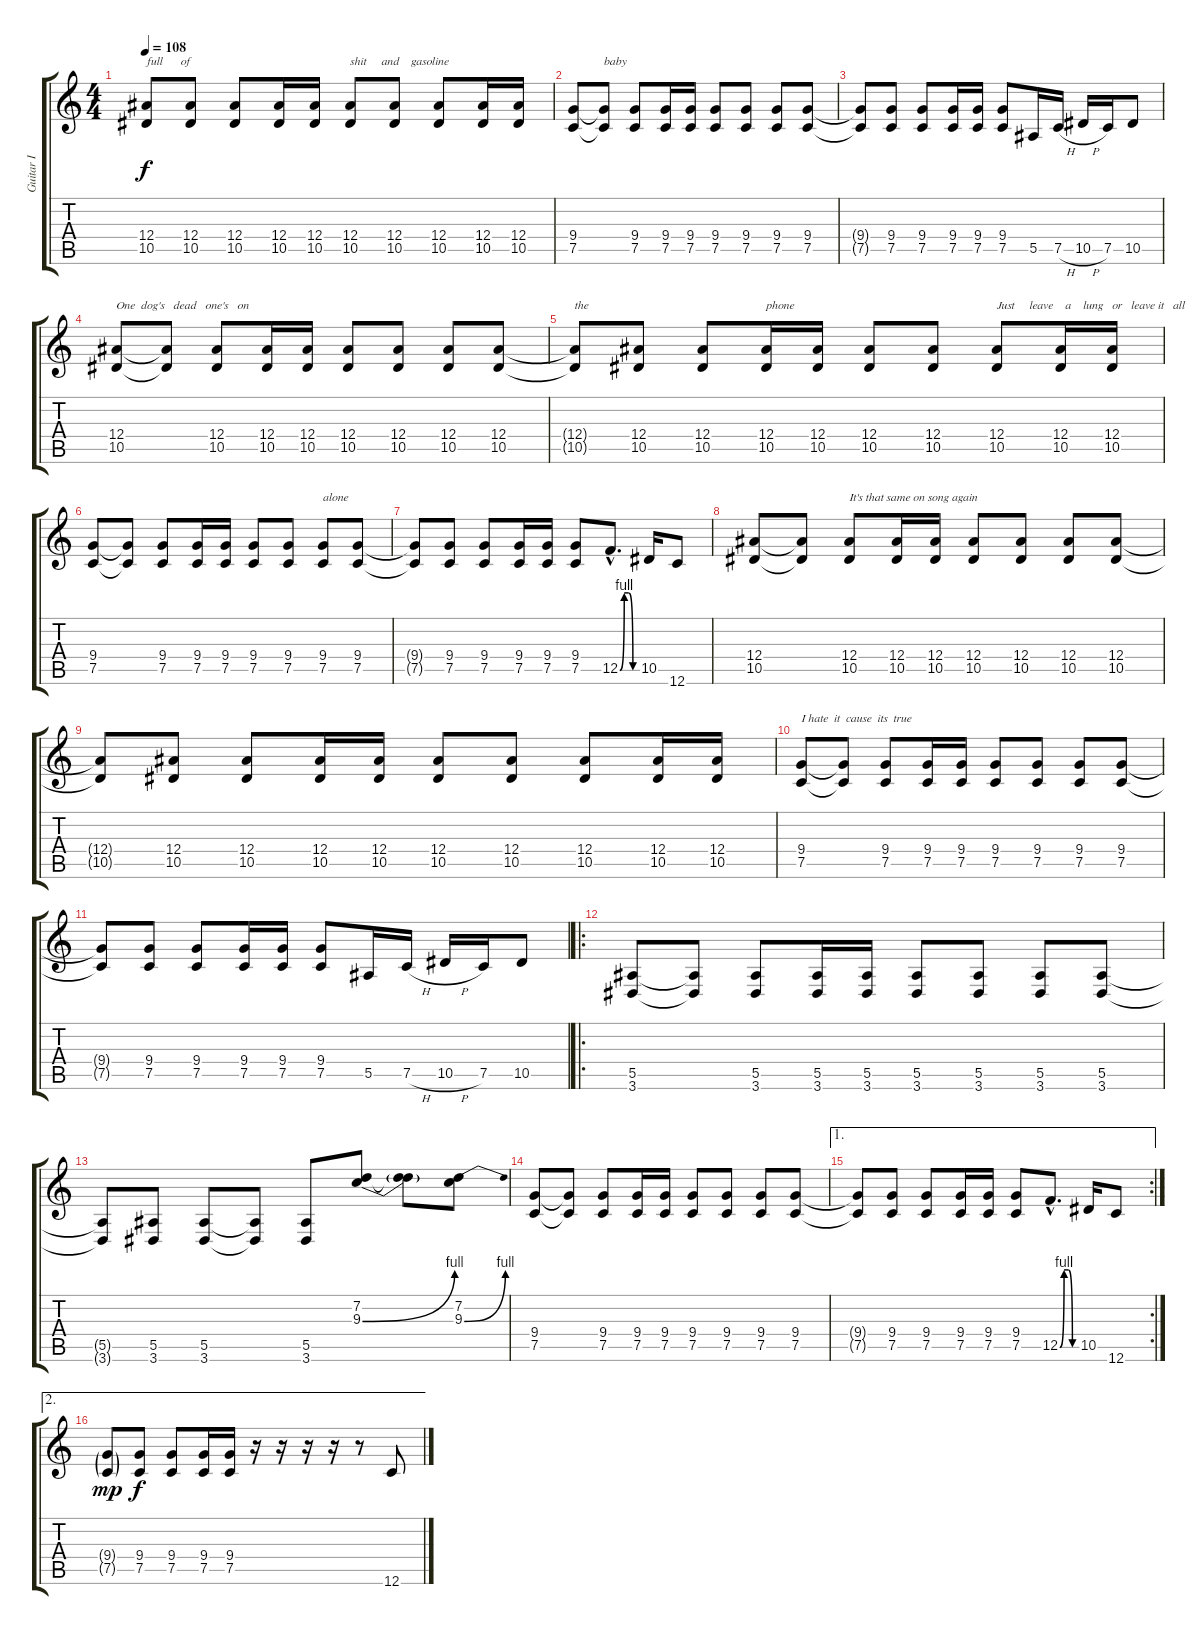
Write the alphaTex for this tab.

\track ("Guitar I" "Guitar I") {instrument overdrivenguitar}
\staff {score tabs}
\tuning (C4 G3 Eb3 Bb2 F2 C2) {hide}
\ts (4 4)
\tempo 108
\clef g2
\ks c
(12.4{t} 10.5{t}).8{txt "full      of" dy f} (12.4 10.5).8 (12.4 10.5).8 (12.4 10.5).16 (12.4 10.5).16 (12.4 10.5).8{txt "shit     and    gasoline"} (12.4 10.5).8 (12.4 10.5).8 (12.4 10.5).16 (12.4 10.5).16 |
(9.4 7.5).8 (9.4{t} 7.5{t}).8{txt "baby"} (9.4 7.5).8 (9.4 7.5).16 (9.4 7.5).16 (9.4 7.5).8 (9.4 7.5).8 (9.4 7.5).8 (9.4 7.5).8 |
(9.4{t} 7.5{t}).8 (9.4 7.5).8 (9.4 7.5).8 (9.4 7.5).16 (9.4 7.5).16 (9.4 7.5).8 5.5.16 7.5{h}.16 10.5{h}.16 7.5.16 10.5.8 |
(12.4 10.5).8{txt "One  dog's   dead   one's   on   "} (12.4{t} 10.5{t}).8 (12.4 10.5).8 (12.4 10.5).16 (12.4 10.5).16 (12.4 10.5).8 (12.4 10.5).8 (12.4 10.5).8 (12.4 10.5).8 |
(12.4{t} 10.5{t}).8{txt "the"} (12.4 10.5).8 (12.4 10.5).8 (12.4 10.5).16{txt "phone"} (12.4 10.5).16 (12.4 10.5).8 (12.4 10.5).8 (12.4 10.5).8{txt "Just     leave    a    lung   or   leave it   all "} (12.4 10.5).16 (12.4 10.5).16 |
(9.4 7.5).8 (9.4{t} 7.5{t}).8 (9.4 7.5).8 (9.4 7.5).16 (9.4 7.5).16 (9.4 7.5).8 (9.4 7.5).8 (9.4 7.5).8{txt "alone"} (9.4 7.5).8 |
(9.4{t} 7.5{t}).8 (9.4 7.5).8 (9.4 7.5).8 (9.4 7.5).16 (9.4 7.5).16 (9.4 7.5).8 12.5{be (custom 0 0 15 4 30 4 45 0 60 0) hac}.8{d} 10.5.16 12.6.8 |
(12.4 10.5).8 (12.4{t} 10.5{t}).8 (12.4 10.5).8{txt "It's that same on song again"} (12.4 10.5).16 (12.4 10.5).16 (12.4 10.5).8 (12.4 10.5).8 (12.4 10.5).8 (12.4 10.5).8 |
(12.4{t} 10.5{t}).8 (12.4 10.5).8 (12.4 10.5).8 (12.4 10.5).16 (12.4 10.5).16 (12.4 10.5).8 (12.4 10.5).8 (12.4 10.5).8 (12.4 10.5).16 (12.4 10.5).16 |
(9.4 7.5).8{txt "I hate  it  cause  its  true"} (9.4{t} 7.5{t}).8 (9.4 7.5).8 (9.4 7.5).16 (9.4 7.5).16 (9.4 7.5).8 (9.4 7.5).8 (9.4 7.5).8 (9.4 7.5).8 |
(9.4{t} 7.5{t}).8 (9.4 7.5).8 (9.4 7.5).8 (9.4 7.5).16 (9.4 7.5).16 (9.4 7.5).8 5.5.16 7.5{h}.16 10.5{h}.16 7.5.16 10.5.8 |
\ro
(5.5 3.6).8 (5.5{t} 3.6{t}).8 (5.5 3.6).8 (5.5 3.6).16 (5.5 3.6).16 (5.5 3.6).8 (5.5 3.6).8 (5.5 3.6).8 (5.5 3.6).8 |
(5.5{t} 3.6{t}).8 (5.5 3.6).8 (5.5 3.6).8 (5.5{t} 3.6{t}).8 (5.5 3.6).8 (7.2 9.3{be (bend 0 0 60 4)}).8 (7.2{t} 9.3{t}).8 (7.2 9.3{be (bend 0 0 60 4)}).8 |
(9.4 7.5).8 (9.4{t} 7.5{t}).8 (9.4 7.5).8 (9.4 7.5).16 (9.4 7.5).16 (9.4 7.5).8 (9.4 7.5).8 (9.4 7.5).8 (9.4 7.5).8 |
\ae 1
\rc 2
(9.4{t} 7.5{t}).8 (9.4 7.5).8 (9.4 7.5).8 (9.4 7.5).16 (9.4 7.5).16 (9.4 7.5).8 12.5{be (custom 0 0 15 4 30 4 45 0 60 0) hac}.8{d} 10.5.16 12.6.8 |
\ae 2
(9.4{g} 7.5{g}).8{dy mp} (9.4 7.5).8{dy f} (9.4 7.5).8 (9.4 7.5).16 (9.4 7.5).16 r.16 r.16 r.16 r.16 r.8 12.6{ss}.8
